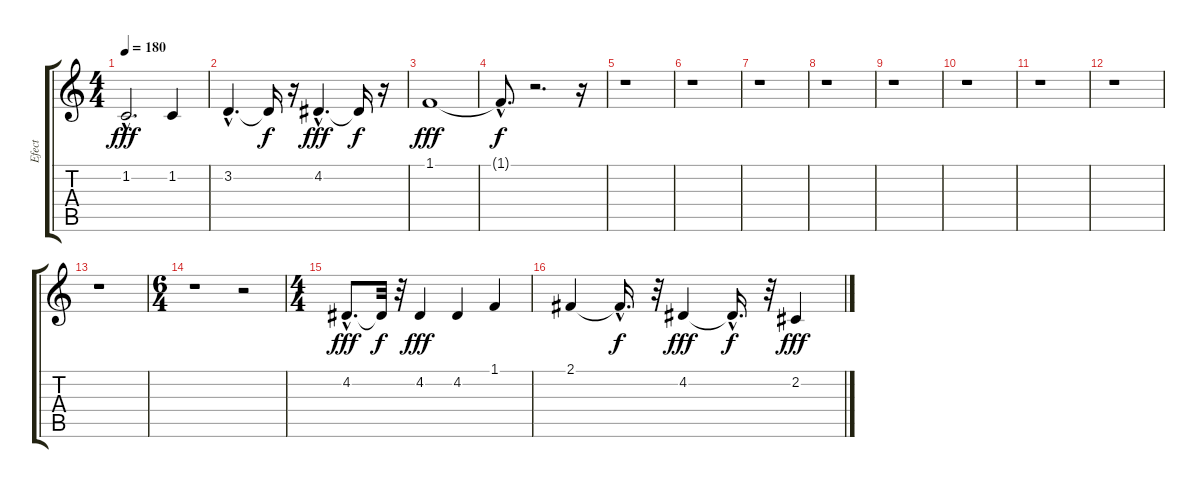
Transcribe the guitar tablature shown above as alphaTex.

\track ("Efect" "Efect") {instrument seashore}
\staff {score tabs}
\tuning (E4 B3 G3 D3 A2 E2) {hide}
\ts (4 4)
\tempo 180
\clef g2
\ks c
1.2{hac}.2{d dy fff} 1.2.4 |
3.2{hac}.4{d} 3.2{t}.16{dy f} r.16 4.2{hac}.4{d dy fff} 4.2{t}.16{dy f} r.16 |
1.1.1{dy fff} |
1.1{hac t}.8{d dy f} r.2{d} r.16 |
r.1 |
r.1 |
r.1 |
r.1 |
r.1 |
r.1 |
r.1 |
r.1 |
r.1 |
\ts (6 4)
r.1 r.2 |
\ts (4 4)
4.2{hac}.8{d dy fff volume 15} 4.2{t}.32{dy f} r.32 4.2.4{dy fff} 4.2.4 1.1.4 |
2.1.4 2.1{hac t}.16{d dy f} r.32 4.2.4{dy fff} 4.2{hac t}.16{d dy f} r.32 2.2.4{dy fff}
